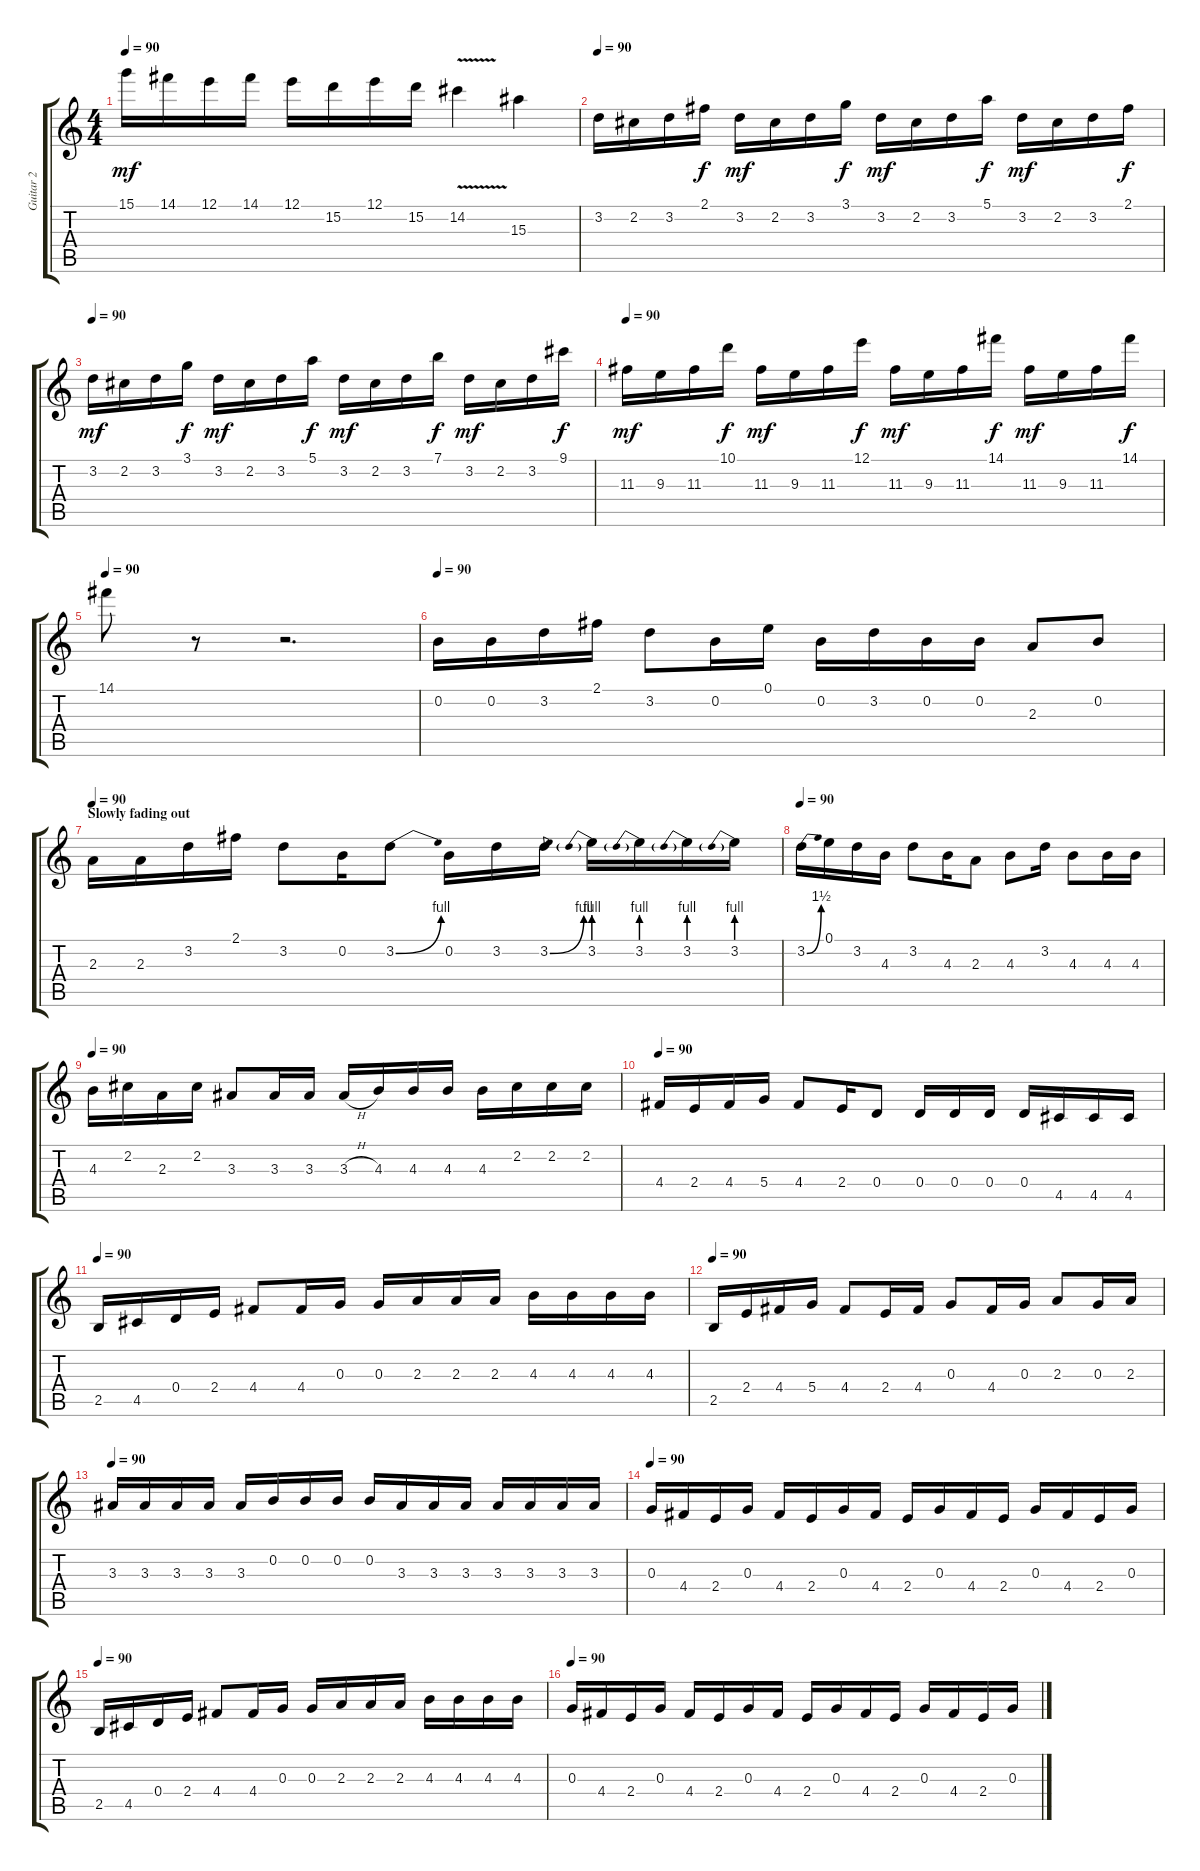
\track ("Guitar 2 " "Guitar 2 ") {instrument distortionguitar}
\staff {score tabs}
\tuning (E4 B3 G3 D3 A2 E2) {hide}
\ts (4 4)
\tempo 90
\clef g2
\ks c
15.1.16{dy mf} 14.1.16 12.1.16 14.1.16 12.1.16 15.2.16 12.1.16 15.2.16 14.2{v}.4 15.3.4 |
\tempo 90
3.2.16{volume 14 instrument acousticguitarsteel} 2.2.16 3.2.16 2.1.16{dy f} 3.2.16{dy mf} 2.2.16 3.2.16 3.1.16{dy f} 3.2.16{dy mf} 2.2.16 3.2.16 5.1.16{dy f} 3.2.16{dy mf} 2.2.16 3.2.16 2.1.16{dy f} |
\tempo 90
3.2.16{dy mf volume 14 instrument acousticguitarsteel} 2.2.16 3.2.16 3.1.16{dy f} 3.2.16{dy mf} 2.2.16 3.2.16 5.1.16{dy f} 3.2.16{dy mf} 2.2.16 3.2.16 7.1.16{dy f} 3.2.16{dy mf} 2.2.16 3.2.16 9.1.16{dy f} |
\tempo 90
11.3.16{dy mf volume 14 instrument acousticguitarsteel} 9.3.16 11.3.16 10.1.16{dy f} 11.3.16{dy mf} 9.3.16 11.3.16 12.1.16{dy f} 11.3.16{dy mf} 9.3.16 11.3.16 14.1.16{dy f} 11.3.16{dy mf} 9.3.16 11.3.16 14.1.16{dy f} |
\tempo 90
14.1.8 r.8 r.2{d} |
\tempo 90
0.2.16{volume 16 instrument acousticguitarsteel} 0.2.16 3.2.16 2.1.16 3.2.8 0.2.16 0.1.16 0.2.16 3.2.16 0.2.16 0.2.16 2.3.8 0.2.8 |
\section ("" "Slowly fading out")
\tempo 90
2.3.16{volume 16 instrument acousticguitarsteel} 2.3.16 3.2.16 2.1.16 3.2.8 0.2.16 3.2{be (bend 0 0 60 4)}.8 0.2.16 3.2.16 3.2{be (bend 0 0 60 4)}.16 3.2{be (prebend 0 4 60 4)}.16 3.2{be (prebend 0 4 60 4)}.16 3.2{be (prebend 0 4 60 4)}.16 3.2{be (prebend 0 4 60 4)}.16 |
\tempo 90
3.2{be (bend 0 0 60 6)}.16{instrument acousticguitarsteel} 0.1.16 3.2.16 4.3.16 3.2.8 4.3.16 2.3.8 4.3.8 3.2.16 4.3.8 4.3.16 4.3.16 |
\tempo 90
4.3.16{instrument acousticguitarsteel} 2.2.16 2.3.16 2.2.16 3.3.8 3.3.16 3.3.16 3.3{h}.16 4.3.16 4.3.16 4.3.16 4.3.16 2.2.16 2.2.16 2.2.16 |
\tempo 90
4.4.16{instrument acousticguitarsteel} 2.4.16 4.4.16 5.4.16 4.4.8 2.4.16 0.4.8 0.4.16 0.4.16 0.4.16 0.4.16 4.5.16 4.5.16 4.5.16 |
\tempo 90
2.5.16{instrument acousticguitarsteel} 4.5.16 0.4.16 2.4.16 4.4.8 4.4.16 0.3.16 0.3.16 2.3.16 2.3.16 2.3.16 4.3.16 4.3.16 4.3.16 4.3.16 |
\tempo 90
2.5.16{instrument acousticguitarsteel} 2.4.16 4.4.16 5.4.16 4.4.8 2.4.16 4.4.16 0.3.8 4.4.16 0.3.16 2.3.8 0.3.16 2.3.16 |
\tempo 90
3.3.16 3.3.16 3.3.16 3.3.16 3.3.16 0.2.16 0.2.16 0.2.16 0.2.16 3.3.16 3.3.16 3.3.16 3.3.16 3.3.16 3.3.16 3.3.16 |
\tempo 90
0.3.16{instrument acousticguitarsteel} 4.4.16 2.4.16 0.3.16 4.4.16 2.4.16 0.3.16 4.4.16 2.4.16 0.3.16 4.4.16 2.4.16 0.3.16 4.4.16 2.4.16 0.3.16 |
\tempo 90
2.5.16{instrument acousticguitarsteel} 4.5.16 0.4.16 2.4.16 4.4.8 4.4.16 0.3.16 0.3.16 2.3.16 2.3.16 2.3.16 4.3.16 4.3.16 4.3.16 4.3.16 |
\tempo 90
0.3.16{instrument acousticguitarsteel} 4.4.16 2.4.16 0.3.16 4.4.16 2.4.16 0.3.16 4.4.16 2.4.16 0.3.16 4.4.16 2.4.16 0.3.16 4.4.16 2.4.16 0.3.16
